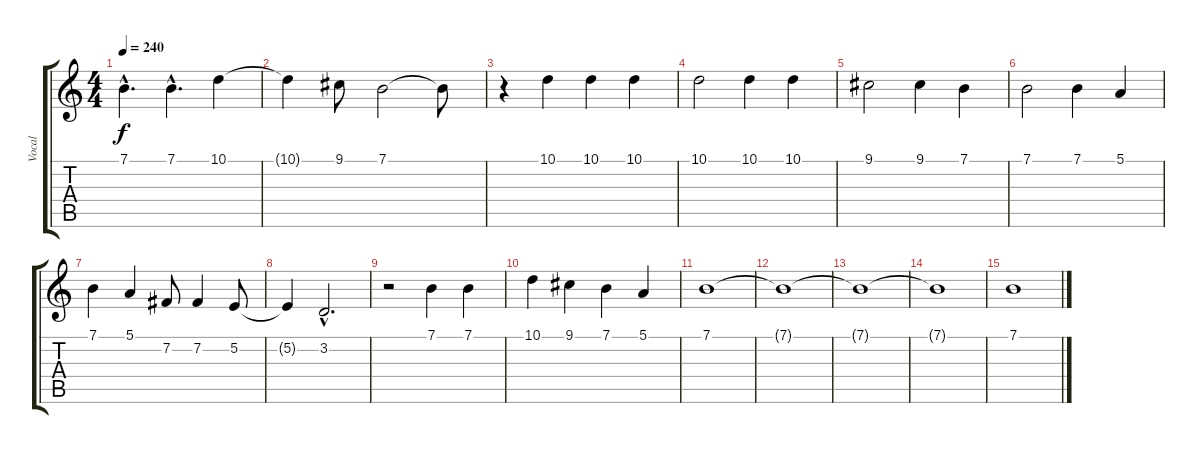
\track ("Vocal" "Vocal") {instrument lead6voice}
\staff {score tabs}
\tuning (E4 B3 G3 D3 A2 E2) {hide}
\ts (4 4)
\tempo 240
\clef g2
\ks c
7.1{hac}.4{d dy f} 7.1{hac}.4{d} 10.1.4 |
10.1{t}.4 9.1.8 7.1.2 7.1{t}.8 |
r.4 10.1.4 10.1.4 10.1.4 |
10.1.2 10.1.4 10.1.4 |
9.1.2 9.1.4 7.1.4 |
7.1.2 7.1.4 5.1.4 |
7.1.4 5.1.4 7.2.8 7.2.4 5.2.8 |
5.2{t}.4 3.2{hac}.2{d} |
r.2 7.1.4 7.1.4 |
10.1.4 9.1.4 7.1.4 5.1.4 |
7.1.1 |
7.1{t}.1 |
7.1{t}.1 |
7.1{t}.1 |
7.1.1
